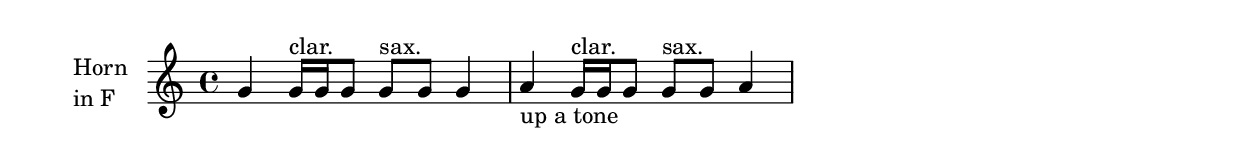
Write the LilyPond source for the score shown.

% DO NOT EDIT this file manually; it is automatically
% generated from Documentation/snippets/new
% Make any changes in Documentation/snippets/new/
% and then run scripts/auxiliar/makelsr.py
%
% This file is in the public domain.
%% Note: this file works from version 2.19.56
\version "2.19.56"

\header {
  lsrtags = "pitches, staff-notation"

  texidoc = "
Quotations take into account the transposition of both source and
target.  In this example, all instruments play sounding middle C; the
target is an instrument in F.  The target part may be transposed using
@code{\\transpose}.  In this case, all the pitches (including the
quoted ones) are transposed.

"
  doctitle = "Quoting another voice with transposition"
} % begin verbatim

\addQuote clarinet {
  \transposition bes
  \repeat unfold 8 { d'16 d' d'8 } % begin verbatim

}

\addQuote sax {
  \transposition es'
  \repeat unfold 16 { a8 }
}

quoteTest = {
  % french horn
  \transposition f
  g'4
  << \quoteDuring #"clarinet" { \skip 4 } s4^"clar." >>
  << \quoteDuring #"sax" { \skip 4 } s4^"sax." >>
  g'4
}

{
  \new Staff \with {
    instrumentName = \markup { \column { Horn "in F" } }
  }
  \quoteTest
  \transpose c' d' << \quoteTest s4_"up a tone" >>
}
